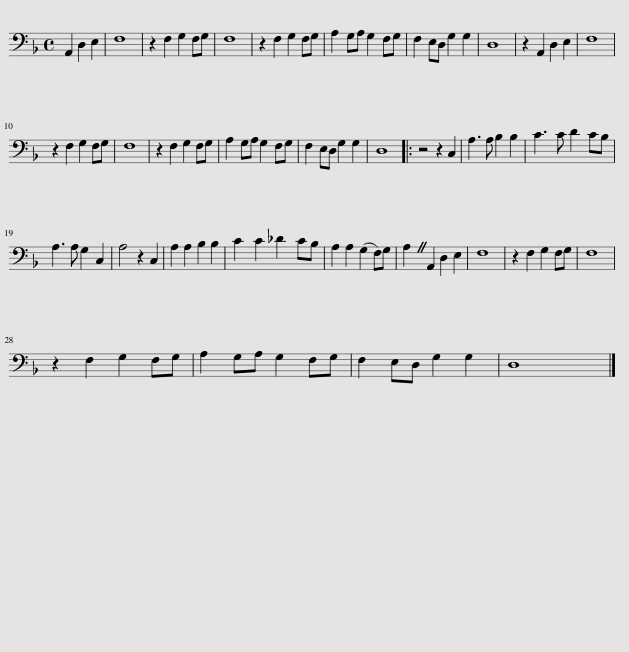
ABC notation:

X:1
L:1/8
M:4/4
I:linebreak $
K:F
V:1 bass
V:1
 A,,2 D,2 E,2 | F,8 | z2 F,2 G,2 F,G, | F,8 | z2 F,2 G,2 F,G, | %5
 A,2 G,A, G,2 F,G, | F,2 E,D, G,2 G,2 | D,8 | z2 A,,2 D,2 E,2 | F,8 |$ %10
 z2 F,2 G,2 F,G, | F,8 | z2 F,2 G,2 F,G, | A,2 G,A, G,2 F,G, | F,2 E,D, G,2 G,2 | %15
 D,8 |: z4 z2 C,2 | A,3 A, B,2 B,2 | C3 C D2 CB, |$ A,3 A, G,2 C,2 | %20
 A,4 z2 C,2 | A,2 A,2 B,2 B,2 | C2 C2 _D2 CB, | A,2 A,2 (G,2 F,)G, | A,2 A,,2 D,2 E,2 | %25
 F,8 | z2 F,2 G,2 F,G, | F,8 |$ z2 F,2 G,2 F,G, | A,2 G,A, G,2 F,G, | %30
 F,2 E,D, G,2 G,2 | D,8 |] %32
